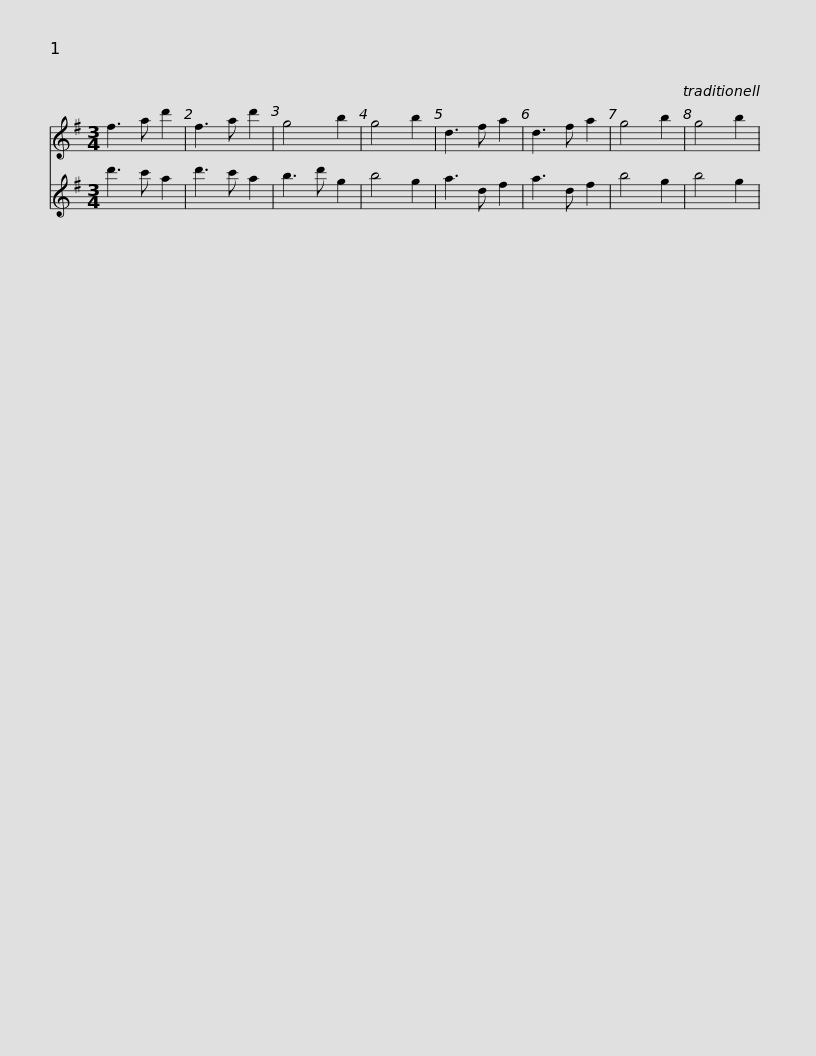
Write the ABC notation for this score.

X:1
%%score 1 2
L:1/8
M:3/4
I:linebreak $
K:G
V:1 treble
V:2 treble
V:1
 f3 a d'2 | f3 a d'2 | g4 b2 | g4 b2 | d3 f a2 | %5
 d3 f a2 | g4 b2 | g4 b2 | %8
V:2
 d'3 c' a2 | d'3 c' a2 | b3 d' g2 | b4 g2 | a3 d f2 | %5
 a3 d f2 | b4 g2 | b4 g2 | %8
